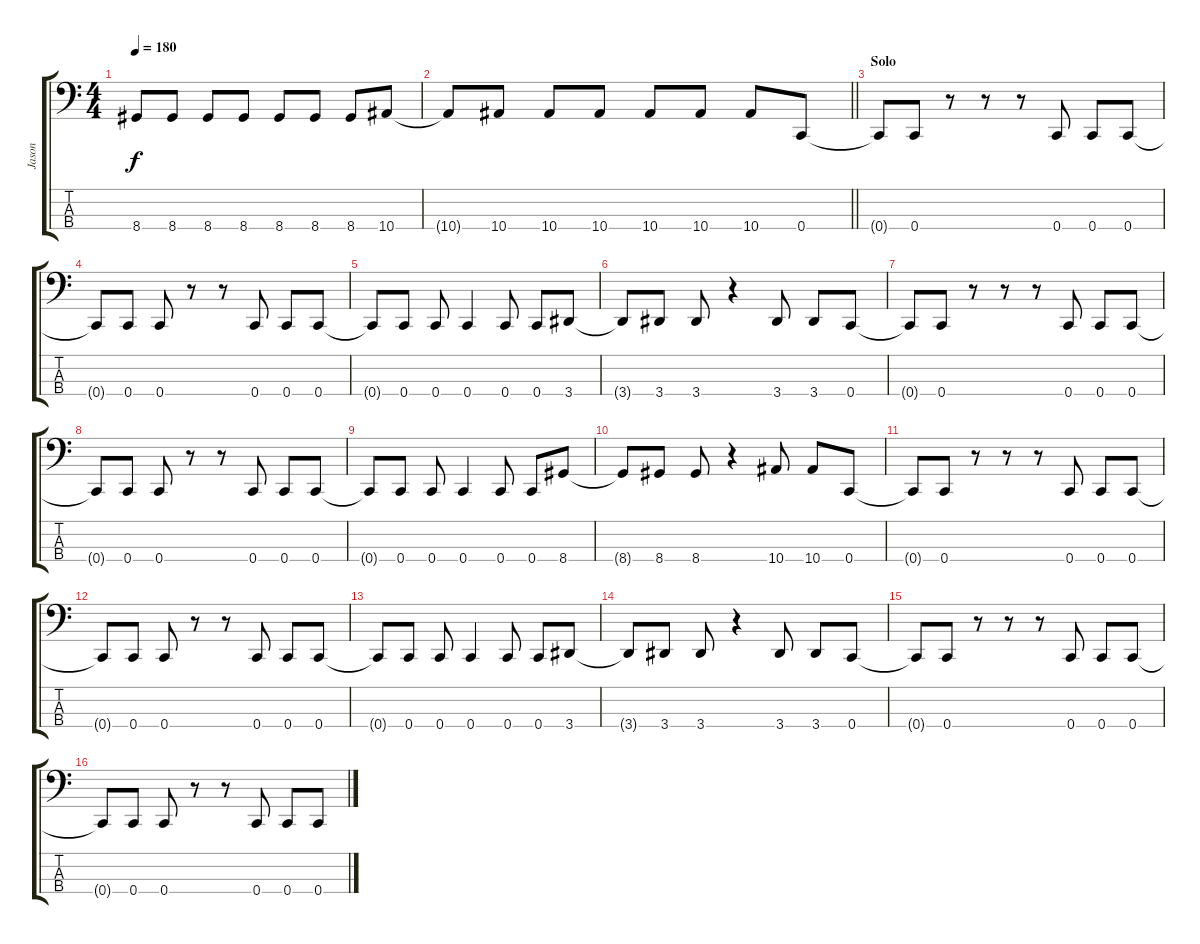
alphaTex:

\track ("Jason" "Jason") {instrument electricbasspick}
\staff {score tabs}
\tuning (F2 C2 G1 C1) {hide}
\ts (4 4)
\tempo 180
\clef f4
\ks c
8.4{t}.8{dy f} 8.4.8 8.4.8 8.4.8 8.4.8 8.4.8 8.4.8 10.4.8 |
\barLineRight lightlight
10.4{t}.8 10.4.8 10.4.8 10.4.8 10.4.8 10.4.8 10.4.8 0.4.8 |
\section ("" "Solo")
0.4{t}.8 0.4.8 r.8 r.8 r.8 0.4.8 0.4.8 0.4.8 |
0.4{t}.8 0.4.8 0.4.8 r.8 r.8 0.4.8 0.4.8 0.4.8 |
0.4{t}.8 0.4.8 0.4.8 0.4.4 0.4.8 0.4.8 3.4.8 |
3.4{t}.8 3.4.8 3.4.8 r.4 3.4.8 3.4.8 0.4.8 |
0.4{t}.8 0.4.8 r.8 r.8 r.8 0.4.8 0.4.8 0.4.8 |
0.4{t}.8 0.4.8 0.4.8 r.8 r.8 0.4.8 0.4.8 0.4.8 |
0.4{t}.8 0.4.8 0.4.8 0.4.4 0.4.8 0.4.8 8.4.8 |
8.4{t}.8 8.4.8 8.4.8 r.4 10.4.8 10.4.8 0.4.8 |
0.4{t}.8 0.4.8 r.8 r.8 r.8 0.4.8 0.4.8 0.4.8 |
0.4{t}.8 0.4.8 0.4.8 r.8 r.8 0.4.8 0.4.8 0.4.8 |
0.4{t}.8 0.4.8 0.4.8 0.4.4 0.4.8 0.4.8 3.4.8 |
3.4{t}.8 3.4.8 3.4.8 r.4 3.4.8 3.4.8 0.4.8 |
0.4{t}.8 0.4.8 r.8 r.8 r.8 0.4.8 0.4.8 0.4.8 |
0.4{t}.8 0.4.8 0.4.8 r.8 r.8 0.4.8 0.4.8 0.4.8
